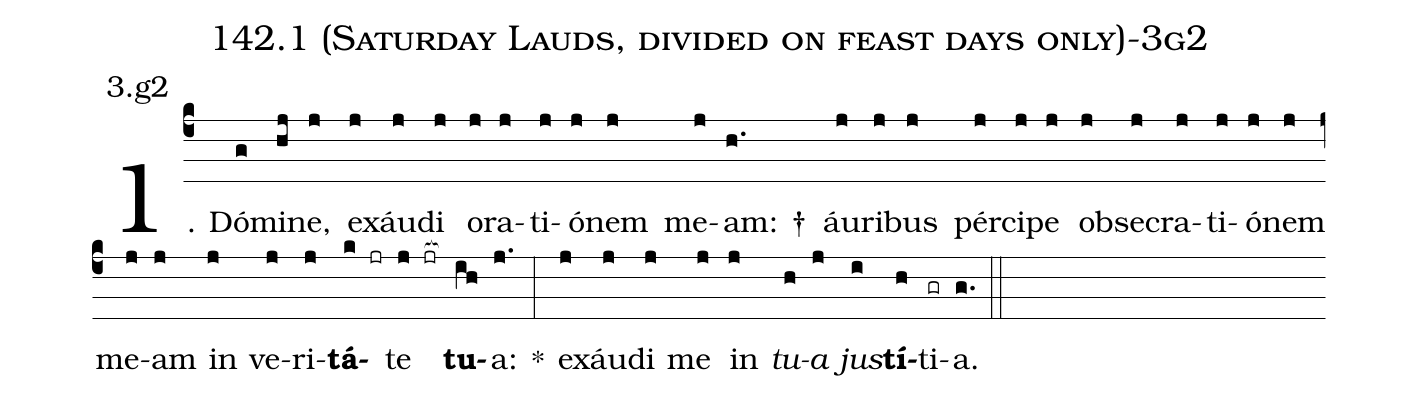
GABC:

name: 142.1 (Saturday Lauds, divided on feast days only)-3g2;
annotation: 3.g2;
%%
(c4)1. Dó(g)mi(hj)ne,(j) ex(j)áu(j)di(j) o(j)ra(j)ti(j)ó(j)nem(j) me(j)am: †(h.) áu(j)ri(j)bus(j) pér(j)ci(j)pe(j) ob(j)se(j)cra(j)ti(j)ó(j)nem(j) me(j)am(j) in(j) ve(j)ri(j)<b>tá</b>(k jr)te(j jr[ocb:1{]) <b>tu</b>(ih[ocb:0}])a:(j.) *(:) ex(j)áu(j)di(j) me(j) in(j) <i>tu</i>(h)<i>a</i>(j) <i>jus</i>(i)<b>tí</b>(h)ti(gr)a.(g.) (::)
